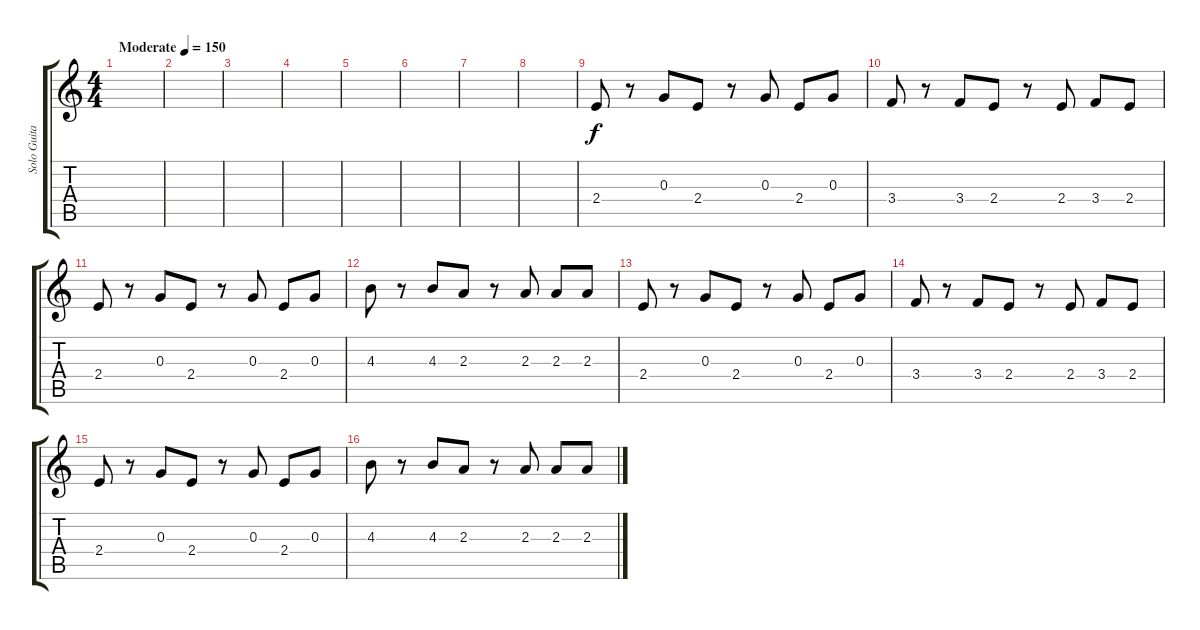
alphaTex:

\track ("Solo Guitar" "Solo Guita") {instrument electricguitarclean}
\staff {score tabs}
\tuning (E4 B3 G3 D3 A2 E2) {hide}
\ts (4 4)
\tempo (150 "Moderate")
\clef g2
\ks c
|
|
|
|
|
|
|
|
2.4.8 r.8 0.3.8 2.4.8 r.8 0.3.8 2.4.8 0.3.8 |
3.4.8 r.8 3.4.8 2.4.8 r.8 2.4.8 3.4.8 2.4.8 |
2.4.8 r.8 0.3.8 2.4.8 r.8 0.3.8 2.4.8 0.3.8 |
4.3.8 r.8 4.3.8 2.3.8 r.8 2.3.8 2.3.8 2.3.8 |
2.4.8 r.8 0.3.8 2.4.8 r.8 0.3.8 2.4.8 0.3.8 |
3.4.8 r.8 3.4.8 2.4.8 r.8 2.4.8 3.4.8 2.4.8 |
2.4.8 r.8 0.3.8 2.4.8 r.8 0.3.8 2.4.8 0.3.8 |
4.3.8 r.8 4.3.8 2.3.8 r.8 2.3.8 2.3.8 2.3.8
